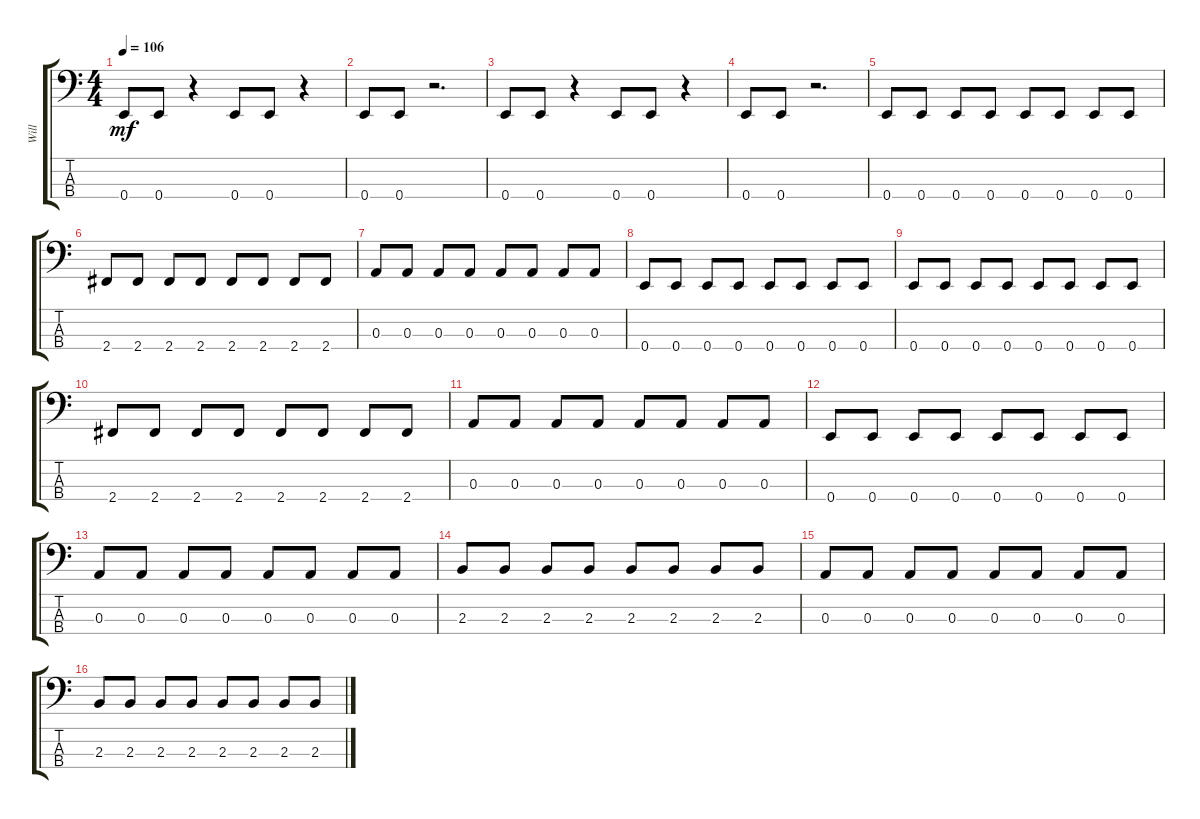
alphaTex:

\track ("Will" "Will") {instrument electricbassfinger}
\staff {score tabs}
\tuning (G2 D2 A1 E1) {hide}
\ts (4 4)
\tempo 106
\clef f4
\ks c
0.4.8{dy mf instrument electricbassfinger} 0.4.8 r.4 0.4.8 0.4.8 r.4 |
0.4.8 0.4.8 r.2{d} |
0.4.8 0.4.8 r.4 0.4.8 0.4.8 r.4 |
0.4.8 0.4.8 r.2{d} |
0.4.8 0.4.8 0.4.8 0.4.8 0.4.8 0.4.8 0.4.8 0.4.8 |
2.4.8 2.4.8 2.4.8 2.4.8 2.4.8 2.4.8 2.4.8 2.4.8 |
0.3.8 0.3.8 0.3.8 0.3.8 0.3.8 0.3.8 0.3.8 0.3.8 |
0.4.8 0.4.8 0.4.8 0.4.8 0.4.8 0.4.8 0.4.8 0.4.8 |
0.4.8 0.4.8 0.4.8 0.4.8 0.4.8 0.4.8 0.4.8 0.4.8 |
2.4.8 2.4.8 2.4.8 2.4.8 2.4.8 2.4.8 2.4.8 2.4.8 |
0.3.8 0.3.8 0.3.8 0.3.8 0.3.8 0.3.8 0.3.8 0.3.8 |
0.4.8 0.4.8 0.4.8 0.4.8 0.4.8 0.4.8 0.4.8 0.4.8 |
0.3.8 0.3.8 0.3.8 0.3.8 0.3.8 0.3.8 0.3.8 0.3.8 |
2.3.8 2.3.8 2.3.8 2.3.8 2.3.8 2.3.8 2.3.8 2.3.8 |
0.3.8 0.3.8 0.3.8 0.3.8 0.3.8 0.3.8 0.3.8 0.3.8 |
2.3.8 2.3.8 2.3.8 2.3.8 2.3.8 2.3.8 2.3.8 2.3.8
